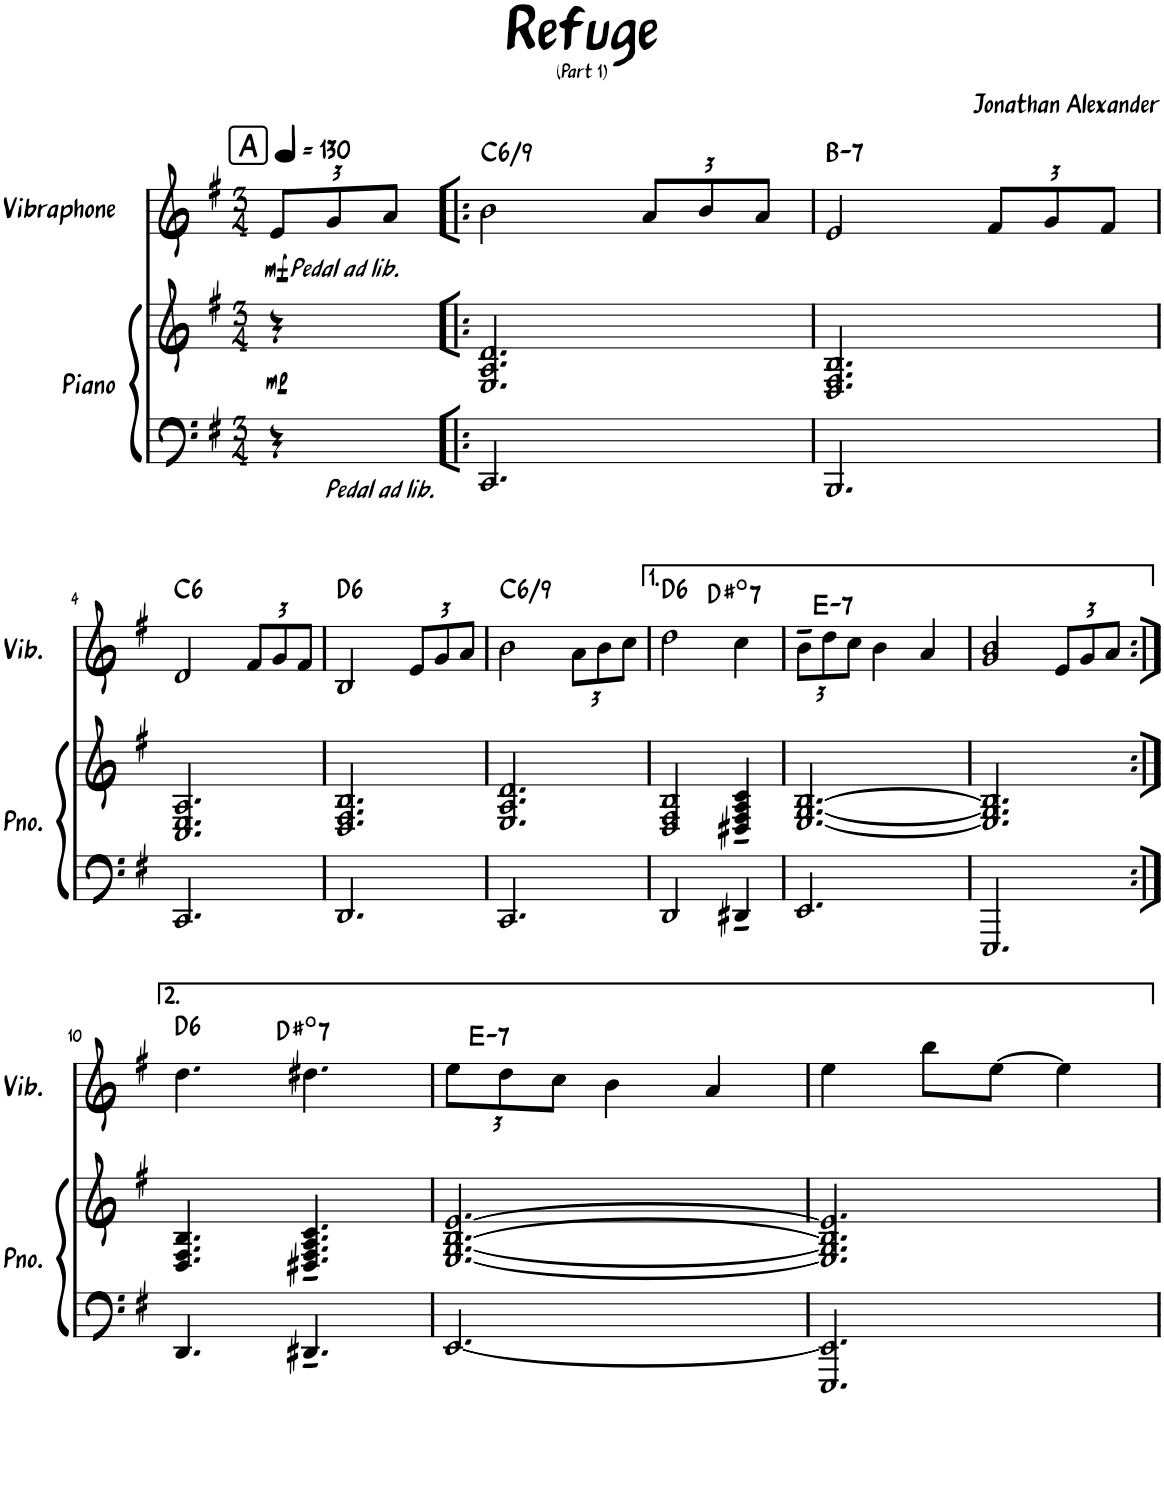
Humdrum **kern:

**kern	**kern	**dynam	**harte	**kern	**dynam	**harte
*part2	*part2	*part2	*part2	*part1	*part1	*part1
*staff3	*staff2	*staff2/3	*	*staff1	*staff1	*
*I"Piano	*	*	*	*I"Vibraphone	*	*
*I'Pno.	*	*	*	*I'Vib.	*	*
*clefF4	*clefG2	*	*	*clefG2	*	*
*k[f#]	*k[f#]	*	*	*k[f#]	*	*
*M3/4	*M3/4	*	*	*M3/4	*	*
*MM130	*MM130	*	*	*MM130	*	*
*	*	*	*	*Xbrackettup	*	*
!!LO:REH:place=s1:a:B:rj:fs=14:t=A
=1	=1	=1	=1	=1	=1	=1
!	!	!	!	!LO:TX:b:i:t=Pedal ad lib.	!	!
!	!	!LO:DY:b	!	!	!LO:DY:b	!
4r	4r	mp	.	12e/L	mf	.
.	.	.	.	12g/	.	.
.	.	.	.	12a/J	.	.
=2!|:	=2!|:	=2!|:	=2!|:	=2!|:	=2!|:	=2!|:
!LO:TX:b:i:t=Pedal ad lib.	!	!	!LO:H:kt=/6	!	!	!LO:H:kt=/6
2.CC/	2.E/ 2.A/ 2.d/	.	C:maj6(9)	2b\	.	C:maj6(9)
.	.	.	.	12a/L	.	.
.	.	.	.	12b/	.	.
.	.	.	.	12a/J	.	.
=3	=3	=3	=3	=3	=3	=3
!	!	!	!LO:H:kt=7	!	!	!LO:H:kt=7
2.BBB/	2.D/ 2.F#/ 2.B/	.	B:min7	2e/	.	B:min7
.	.	.	.	12f#/L	.	.
.	.	.	.	12g/	.	.
.	.	.	.	12f#/J	.	.
!!LO:LB:g=z
=4	=4	=4	=4	=4	=4	=4
!	!	!	!LO:H:kt=6	!	!	!LO:H:kt=6
2.CC/	2.C/ 2.E/ 2.A/	.	C:maj6	2d/	.	C:maj6
.	.	.	.	12f#/L	.	.
.	.	.	.	12g/	.	.
.	.	.	.	12f#/J	.	.
=5	=5	=5	=5	=5	=5	=5
!	!	!	!LO:H:kt=6	!	!	!LO:H:kt=6
2.DD/	2.D/ 2.F#/ 2.B/	.	D:maj6	2B/	.	D:maj6
.	.	.	.	12e/L	.	.
.	.	.	.	12g/	.	.
.	.	.	.	12a/J	.	.
=6	=6	=6	=6	=6	=6	=6
!	!	!	!LO:H:kt=6	!	!	!LO:H:kt=/6
2.CC/	2.E/ 2.A/ 2.d/	.	D:maj6	2b\	.	C:maj6(9)
.	.	.	.	12a\L	.	.
.	.	.	.	12b\	.	.
.	.	.	.	12cc\J	.	.
=7	=7	=7	=7	=7	=7	=7
!	!	!	!LO:H:kt=6	!	!	!LO:H:kt=6
2DD/	2D/ 2F#/ 2B/	.	D:maj6	2dd\	.	D:maj6
!	!	!	!LO:H:kt=7	!	!	!LO:H:kt=7
4DD#X~/	4D#X/~ 4F#/~ 4A/~ 4c/~	.	D#:dim7	4cc\	.	D#:dim7
=8	=8	=8	=8	=8	=8	=8
!	!	!	!LO:H:kt=7	!	!	!LO:H:kt=7
2.EE/	[2.E/ [2.G/ [2.B/	.	E:min7	12b~\L	.	E:min7
.	.	.	.	12dd\	.	.
.	.	.	.	12cc\J	.	.
.	.	.	.	4b\	.	.
.	.	.	.	4a/	.	.
=9	=9	=9	=9	=9	=9	=9
2.EEE/	2.E/] 2.G/] 2.B/]	.	.	2g/ 2b/	.	.
.	.	.	.	12e/L	.	.
.	.	.	.	12g/	.	.
.	.	.	.	12a/J	.	.
!!LO:LB:g=z
=10:|!	=10:|!	=10:|!	=10:|!	=10:|!	=10:|!	=10:|!
!	!	!	!LO:H:kt=6	!	!	!LO:H:kt=6
4.DD/	4.D/ 4.F#/ 4.B/	.	D:maj6	4.dd\	.	D:maj6
!	!	!	!LO:H:kt=7	!	!	!LO:H:kt=7
4.DD#X~/	4.D#X/~ 4.F#/~ 4.A/~ 4.c/~	.	D#:dim7	4.dd#X\	.	D#:dim7
=11	=11	=11	=11	=11	=11	=11
!	!	!	!LO:H:kt=7	!	!	!LO:H:kt=7
[2.EE/	[2.E/ [2.G/ [2.B/ [2.e/	.	E:min7	12ee\L	.	E:min7
.	.	.	.	12dd\	.	.
.	.	.	.	12cc\J	.	.
.	.	.	.	4b\	.	.
.	.	.	.	4a/	.	.
=12	=12	=12	=12	=12	=12	=12
2.EEE/ 2.EE/]	2.E/] 2.G/] 2.B/] 2.e/]	.	.	4ee\	.	.
.	.	.	.	8bb\L	.	.
.	.	.	.	[8ee\J	.	.
.	.	.	.	4ee\]	.	.
=	=	=	=	=	=	=
*-	*-	*-	*-	*-	*-	*-
